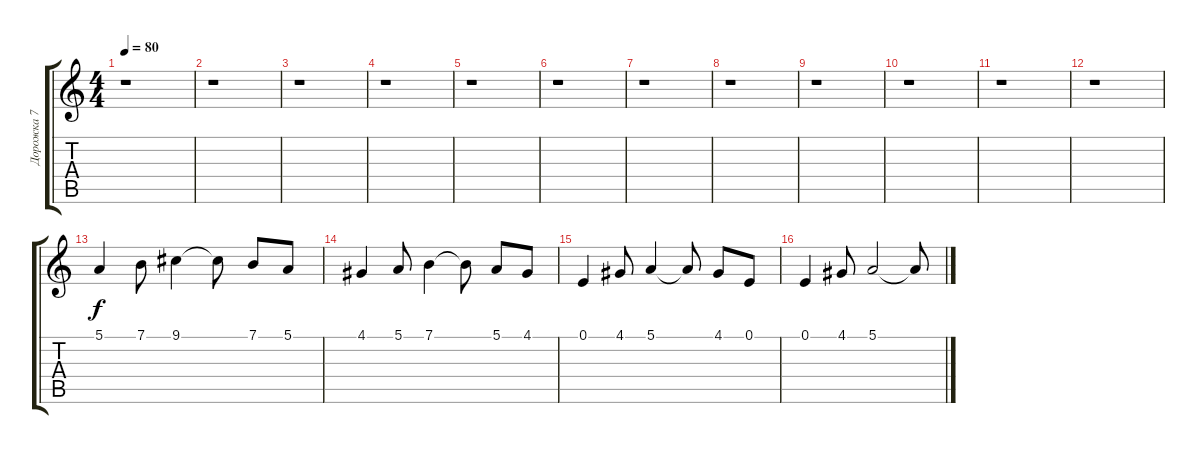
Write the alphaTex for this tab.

\track ("Дорожка 7" "Дорожка 7") {instrument stringensemble1}
\staff {score tabs}
\tuning (E4 B3 G3 D3 A2 E2) {hide}
\ts (4 4)
\tempo 80
\clef g2
\ks c
r.1{dy f} |
r.1 |
r.1 |
r.1 |
r.1 |
r.1 |
r.1 |
r.1 |
r.1 |
r.1 |
r.1 |
r.1 |
5.1.4 7.1.8 9.1.4 9.1{t}.8 7.1.8 5.1.8 |
4.1.4 5.1.8 7.1.4 7.1{t}.8 5.1.8 4.1.8 |
0.1.4 4.1.8 5.1.4 5.1{t}.8 4.1.8 0.1.8 |
0.1.4 4.1.8 5.1.2 5.1{t}.8
